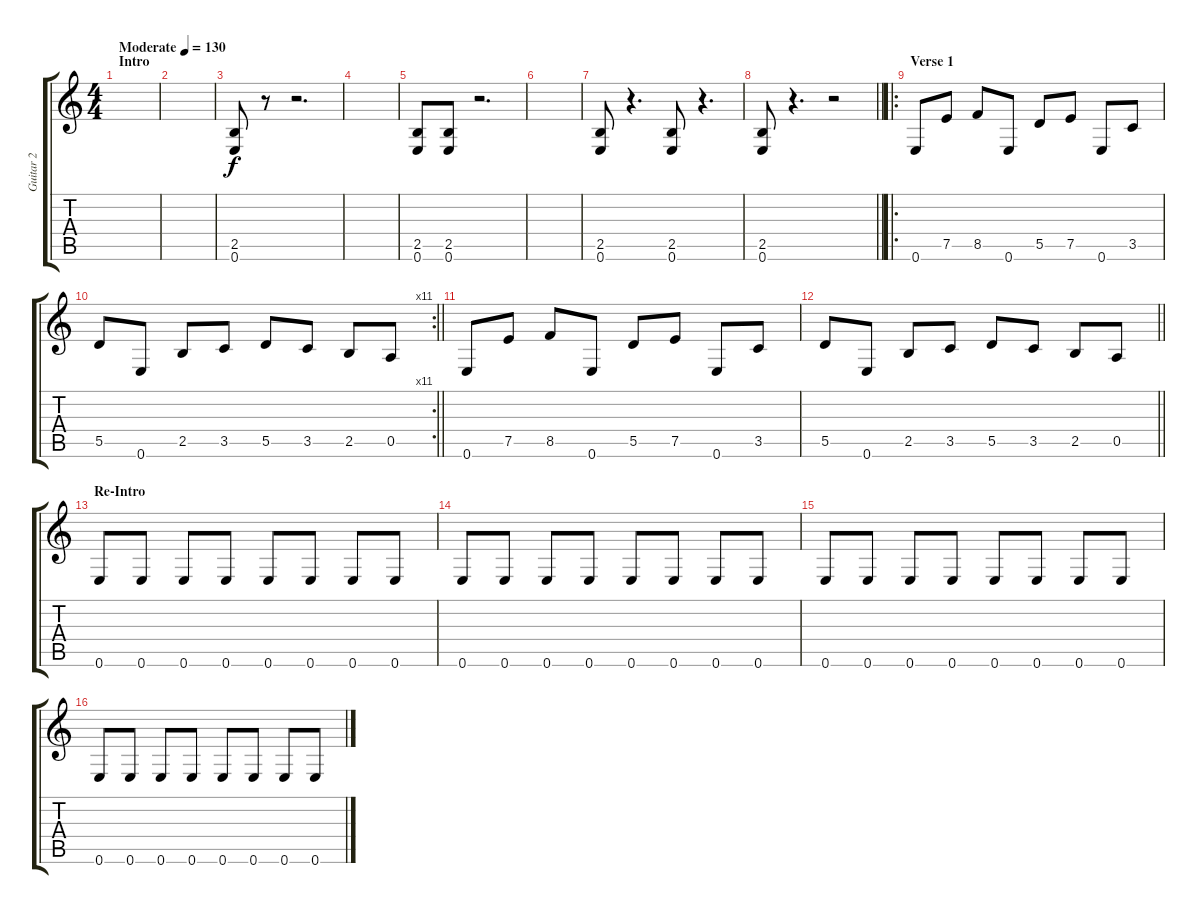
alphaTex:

\track ("Guitar 2" "Guitar 2") {instrument overdrivenguitar}
\staff {score tabs}
\tuning (E4 B3 G3 D3 A2 E2) {hide}
\ts (4 4)
\section ("" "Intro")
\tempo (130 "Moderate")
\clef g2
\ks c
|
|
(2.5 0.6).8 r.8 r.2{d} |
|
(2.5 0.6).8 (2.5 0.6).8 r.2{d} |
|
(2.5 0.6).8 r.4{d} (2.5 0.6).8 r.4{d} |
\barLineRight lightlight
(2.5 0.6).8 r.4{d} r.2 |
\ro
\section ("" "Verse 1")
0.6.8 7.5.8 8.5.8 0.6.8 5.5.8 7.5.8 0.6.8 3.5.8 |
\rc 11
\barLineRight lightlight
5.5.8 0.6.8 2.5.8 3.5.8 5.5.8 3.5.8 2.5.8 0.5.8 |
0.6.8 7.5.8 8.5.8 0.6.8 5.5.8 7.5.8 0.6.8 3.5.8 |
\barLineRight lightlight
5.5.8 0.6.8 2.5.8 3.5.8 5.5.8 3.5.8 2.5.8 0.5.8 |
\section ("" "Re-Intro")
0.6.8{volume 7} 0.6.8 0.6.8 0.6.8 0.6.8 0.6.8 0.6.8 0.6.8 |
0.6.8 0.6.8 0.6.8 0.6.8 0.6.8 0.6.8 0.6.8 0.6.8 |
0.6.8 0.6.8 0.6.8 0.6.8 0.6.8 0.6.8 0.6.8 0.6.8 |
0.6.8 0.6.8 0.6.8 0.6.8 0.6.8 0.6.8 0.6.8 0.6.8
